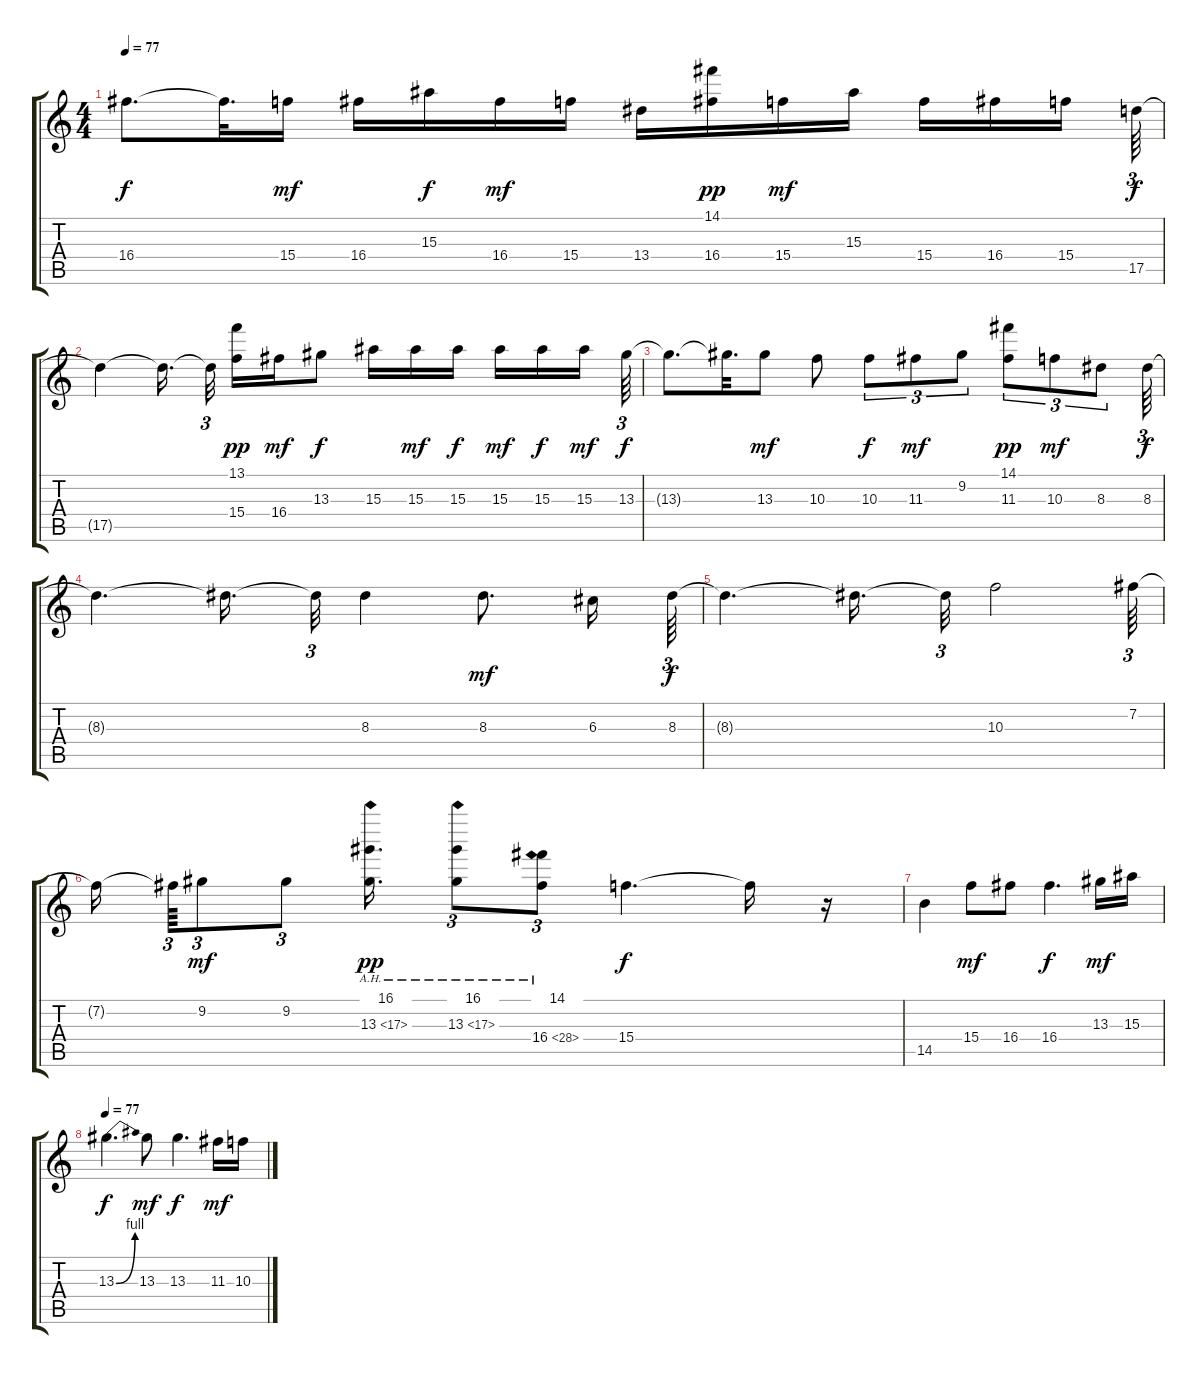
\track "" {instrument distortionguitar}
\staff {score tabs}
\tuning (E4 B3 G3 D3 A2 E2) {hide}
\ts (4 4)
\tempo 77
\clef g2
\ks c
16.4{t}.8{d dy f} 16.4{t}.32{d} 15.4.16{dy mf} 16.4.16 15.3.16{dy f} 16.4.16{dy mf} 15.4.16 13.4.16 (14.1 16.4).16{dy pp} 15.4.16{dy mf} 15.3.16 15.4.16 16.4.16 15.4.16{beam splitsecondary} 17.5.64{tu (3 2) dy f} |
17.5{t}.4 17.5{t}.16{d beam splitsecondary} 17.5{t}.32{tu (3 2) beam splitsecondary} (13.1 15.4).16{dy pp} 16.4.16{dy mf} 13.3.8{dy f} 15.3.16 15.3.16{dy mf} 15.3.16{dy f} 15.3.16{dy mf} 15.3.16{dy f} 15.3.16{dy mf beam splitsecondary} 13.3.64{tu (3 2) dy f} |
13.3{t}.8{d} 13.3{t}.32{d} 13.3.8{dy mf} 10.3.8 10.3.8{tu (3 2) dy f} 11.3.8{tu (3 2) dy mf} 9.2.8{tu (3 2)} (14.1 11.3).8{tu (3 2) dy pp} 10.3.8{tu (3 2) dy mf} 8.3.8{tu (3 2)} 8.3.64{tu (3 2) dy f} |
8.3{t}.4{d} 8.3{t}.16{d} 8.3{t}.32{tu (3 2)} 8.3.4 8.3.8{d dy mf} 6.3.16 8.3.64{tu (3 2) dy f} |
8.3{t}.4{d} 8.3{t}.16{d} 8.3{t}.32{tu (3 2)} 10.3.2 7.2.64{tu (3 2)} |
7.2{t}.16{beam splitsecondary} 7.2{t}.64{tu (3 2)} 9.2.8{tu (3 2) dy mf} 9.2.8{tu (3 2)} (16.1 13.3{ah 4}).16{d dy pp} (16.1 13.3{ah 4}).8{tu (3 2)} (14.1 16.4{ah 12}).8{tu (3 2)} 15.4.4{d dy f} 15.4{t}.16 r.16 |
14.5.4 15.4.8{dy mf} 16.4.8 16.4.4{d dy f} 13.3.16{dy mf} 15.3.16 |
\tempo 77
13.3{be (bend 0 0 60 4)}.4{d dy f} 13.3.8{dy mf} 13.3.4{d dy f} 11.3.16{dy mf} 10.3.16
